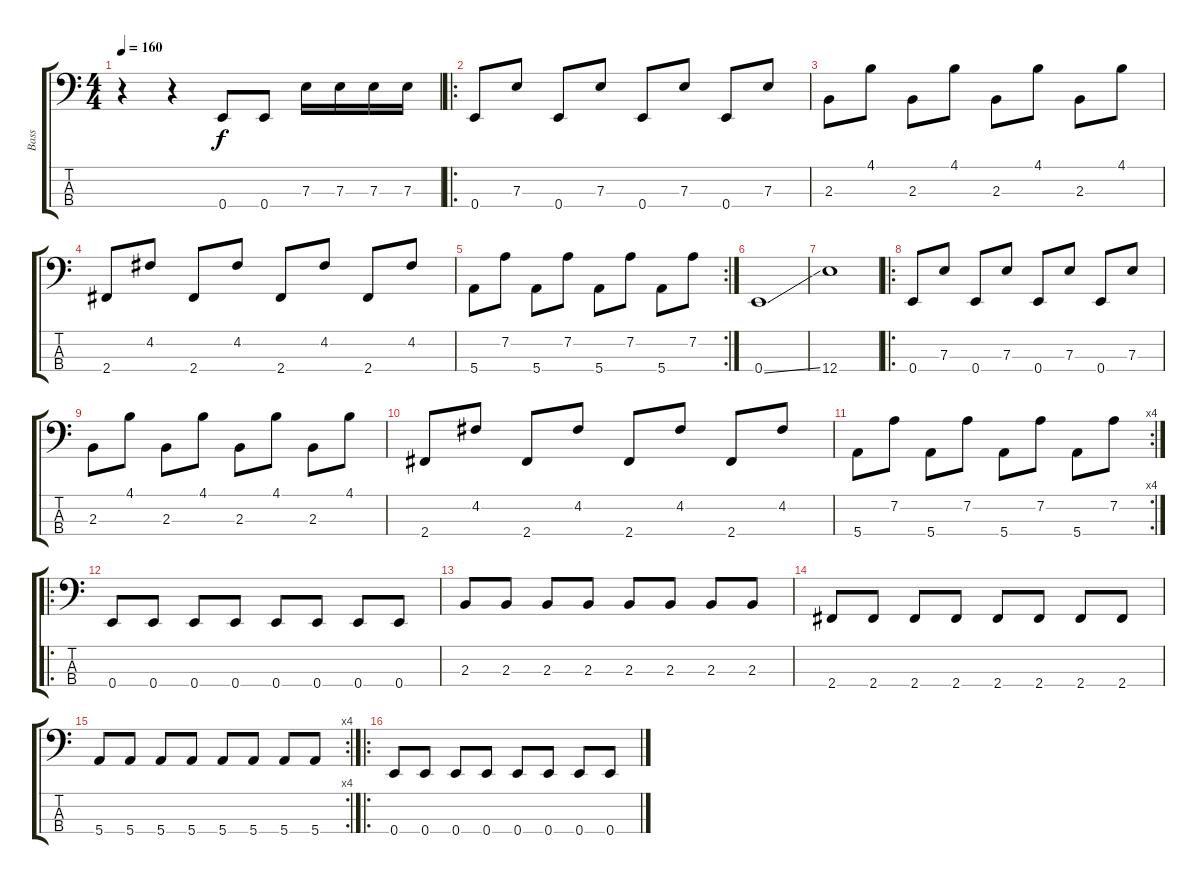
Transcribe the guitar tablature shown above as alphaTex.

\track ("Bass" "Bass") {instrument electricbassfinger}
\staff {score tabs}
\tuning (G2 D2 A1 E1) {hide}
\ts (4 4)
\tempo 160
\clef f4
\ks c
r.4{dy f instrument electricbassfinger} r.4 0.4.8 0.4.8 7.3.16 7.3.16 7.3.16 7.3.16 |
\ro
0.4.8 7.3.8 0.4.8 7.3.8 0.4.8 7.3.8 0.4.8 7.3.8 |
2.3.8 4.1.8 2.3.8 4.1.8 2.3.8 4.1.8 2.3.8 4.1.8 |
2.4.8 4.2.8 2.4.8 4.2.8 2.4.8 4.2.8 2.4.8 4.2.8 |
\rc 2
5.4.8 7.2.8 5.4.8 7.2.8 5.4.8 7.2.8 5.4.8 7.2.8 |
0.4{ss}.1 |
12.4.1 |
\ro
0.4.8 7.3.8 0.4.8 7.3.8 0.4.8 7.3.8 0.4.8 7.3.8 |
2.3.8 4.1.8 2.3.8 4.1.8 2.3.8 4.1.8 2.3.8 4.1.8 |
2.4.8 4.2.8 2.4.8 4.2.8 2.4.8 4.2.8 2.4.8 4.2.8 |
\rc 4
5.4.8 7.2.8 5.4.8 7.2.8 5.4.8 7.2.8 5.4.8 7.2.8 |
\ro
0.4.8 0.4.8 0.4.8 0.4.8 0.4.8 0.4.8 0.4.8 0.4.8 |
2.3.8 2.3.8 2.3.8 2.3.8 2.3.8 2.3.8 2.3.8 2.3.8 |
2.4.8 2.4.8 2.4.8 2.4.8 2.4.8 2.4.8 2.4.8 2.4.8 |
\rc 4
5.4.8 5.4.8 5.4.8 5.4.8 5.4.8 5.4.8 5.4.8 5.4.8 |
\ro
0.4.8 0.4.8 0.4.8 0.4.8 0.4.8 0.4.8 0.4.8 0.4.8
